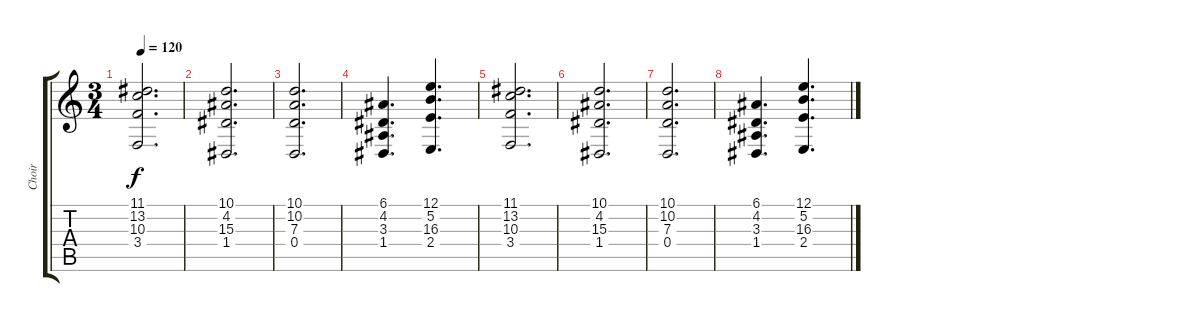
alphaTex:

\track ("Choir" "Choir") {instrument choiraahs}
\staff {score tabs}
\tuning (E4 B3 G3 D3 A2 E2) {hide}
\ts (3 4)
\tempo 120
\clef g2
\ks c
(11.1 13.2 10.3 3.4).2{d dy f} |
(10.1 4.2 15.3 1.4).2{d} |
(10.1 10.2 7.3 0.4).2{d} |
(6.1 4.2 3.3 1.4).4{d} (12.1 5.2 16.3 2.4).4{d} |
(11.1 13.2 10.3 3.4).2{d} |
(10.1 4.2 15.3 1.4).2{d} |
(10.1 10.2 7.3 0.4).2{d} |
(6.1 4.2 3.3 1.4).4{d} (12.1 5.2 16.3 2.4).4{d}
